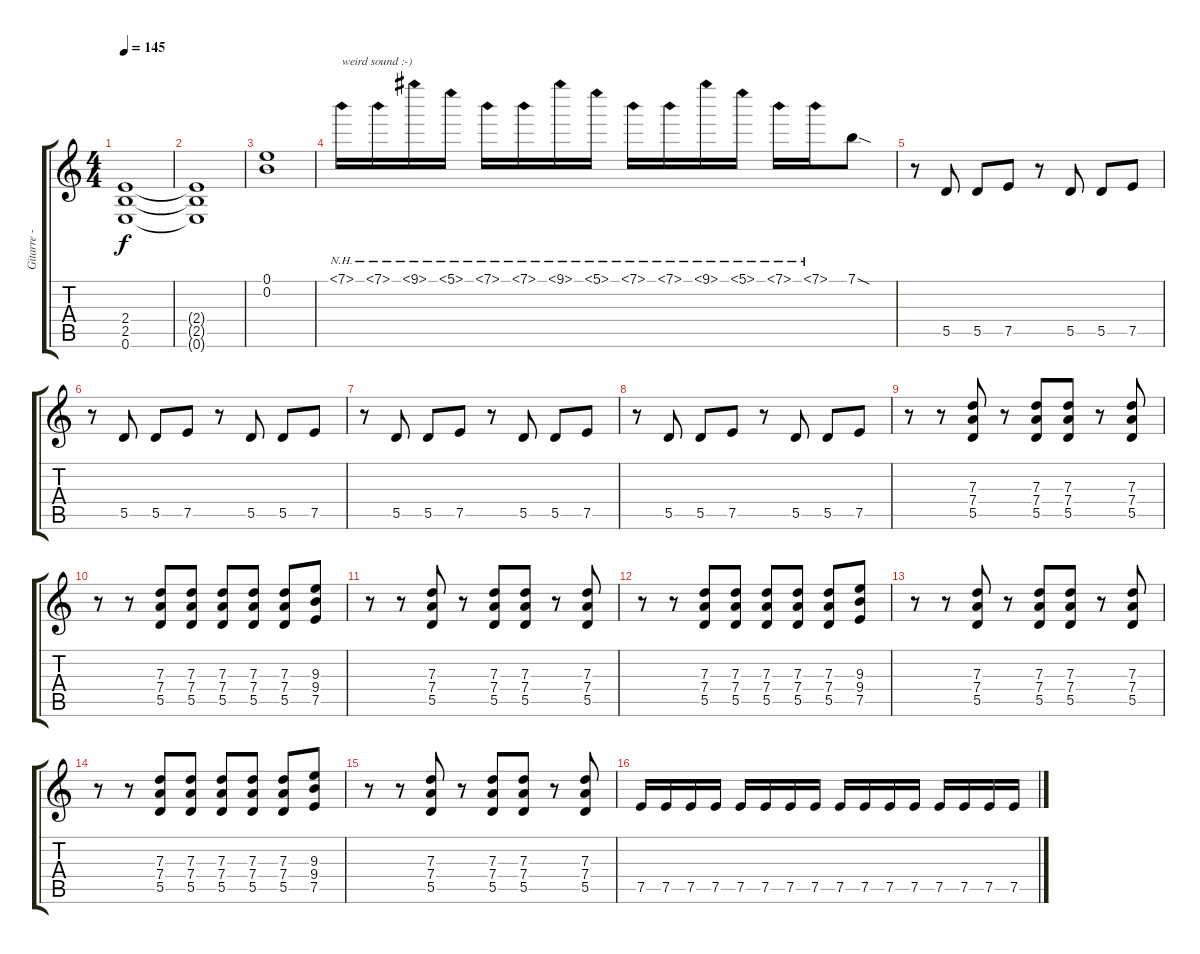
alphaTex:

\track ("Gitarre - Craig Bonich" "Gitarre - ") {instrument distortionguitar}
\staff {score tabs}
\tuning (E4 B3 G3 D3 A2 E2) {hide}
\ts (4 4)
\tempo 145
\clef g2
\ks c
(2.4 2.5 0.6).1{dy f instrument overdrivenguitar} |
(2.4{t} 2.5{t} 0.6{t}).1 |
(0.1 0.2).1 |
7.1{nh}.16{txt "weird sound :-)"} 7.1{nh}.16 9.1{nh}.16 5.1{nh}.16 7.1{nh}.16 7.1{nh}.16 9.1{nh}.16 5.1{nh}.16 7.1{nh}.16 7.1{nh}.16 9.1{nh}.16 5.1{nh}.16 7.1{nh}.16 7.1{nh}.16 7.1{sod}.8 |
r.8 5.5.8 5.5.8 7.5.8 r.8 5.5.8 5.5.8 7.5.8 |
r.8 5.5.8 5.5.8 7.5.8 r.8 5.5.8 5.5.8 7.5.8 |
r.8 5.5.8 5.5.8 7.5.8 r.8 5.5.8 5.5.8 7.5.8 |
r.8 5.5.8 5.5.8 7.5.8 r.8 5.5.8 5.5.8 7.5.8 |
r.8 r.8 (7.3 7.4 5.5).8 r.8 (7.3 7.4 5.5).8 (7.3 7.4 5.5).8 r.8 (7.3 7.4 5.5).8 |
r.8 r.8 (7.3 7.4 5.5).8 (7.3 7.4 5.5).8 (7.3 7.4 5.5).8 (7.3 7.4 5.5).8 (7.3 7.4 5.5).8 (9.3 9.4 7.5).8 |
r.8 r.8 (7.3 7.4 5.5).8 r.8 (7.3 7.4 5.5).8 (7.3 7.4 5.5).8 r.8 (7.3 7.4 5.5).8 |
r.8 r.8 (7.3 7.4 5.5).8 (7.3 7.4 5.5).8 (7.3 7.4 5.5).8 (7.3 7.4 5.5).8 (7.3 7.4 5.5).8 (9.3 9.4 7.5).8 |
r.8 r.8 (7.3 7.4 5.5).8 r.8 (7.3 7.4 5.5).8 (7.3 7.4 5.5).8 r.8 (7.3 7.4 5.5).8 |
r.8 r.8 (7.3 7.4 5.5).8 (7.3 7.4 5.5).8 (7.3 7.4 5.5).8 (7.3 7.4 5.5).8 (7.3 7.4 5.5).8 (9.3 9.4 7.5).8 |
r.8 r.8 (7.3 7.4 5.5).8 r.8 (7.3 7.4 5.5).8 (7.3 7.4 5.5).8 r.8 (7.3 7.4 5.5).8 |
7.5.16 7.5.16 7.5.16 7.5.16 7.5.16 7.5.16 7.5.16 7.5.16 7.5.16 7.5.16 7.5.16 7.5.16 7.5.16 7.5.16 7.5.16 7.5.16
